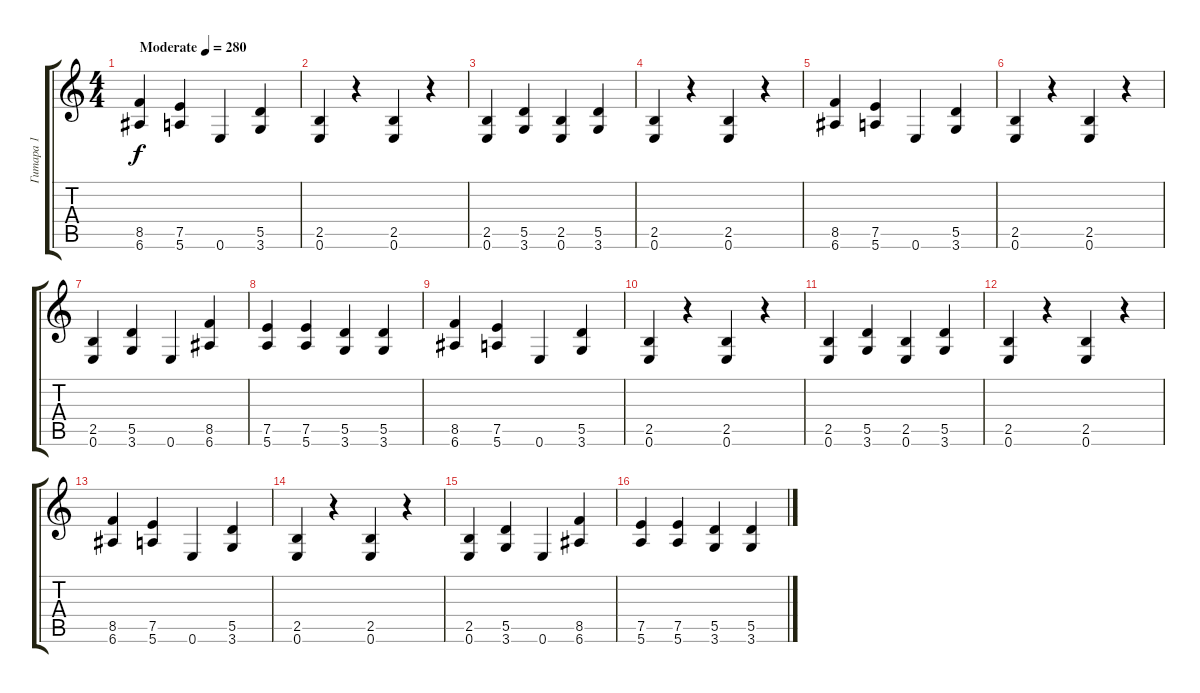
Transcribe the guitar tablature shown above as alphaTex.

\track ("Гитара 1" "Гитара 1") {instrument distortionguitar}
\staff {score tabs}
\tuning (E4 B3 G3 D3 A2 E2) {hide}
\ts (4 4)
\tempo (280 "Moderate")
\clef g2
\ks c
(8.5 6.6).4{dy f instrument distortionguitar} (7.5 5.6).4 0.6.4 (5.5 3.6).4 |
(2.5 0.6).4 r.4 (2.5 0.6).4 r.4 |
(2.5 0.6).4 (5.5 3.6).4 (2.5 0.6).4 (5.5 3.6).4 |
(2.5 0.6).4 r.4 (2.5 0.6).4 r.4 |
(8.5 6.6).4 (7.5 5.6).4 0.6.4 (5.5 3.6).4 |
(2.5 0.6).4 r.4 (2.5 0.6).4 r.4 |
(2.5 0.6).4 (5.5 3.6).4 0.6.4 (8.5 6.6).4 |
(7.5 5.6).4 (7.5 5.6).4 (5.5 3.6).4 (5.5 3.6).4 |
(8.5 6.6).4 (7.5 5.6).4 0.6.4 (5.5 3.6).4 |
(2.5 0.6).4 r.4 (2.5 0.6).4 r.4 |
(2.5 0.6).4 (5.5 3.6).4 (2.5 0.6).4 (5.5 3.6).4 |
(2.5 0.6).4 r.4 (2.5 0.6).4 r.4 |
(8.5 6.6).4 (7.5 5.6).4 0.6.4 (5.5 3.6).4 |
(2.5 0.6).4 r.4 (2.5 0.6).4 r.4 |
(2.5 0.6).4 (5.5 3.6).4 0.6.4 (8.5 6.6).4 |
(7.5 5.6).4 (7.5 5.6).4 (5.5 3.6).4 (5.5 3.6).4
